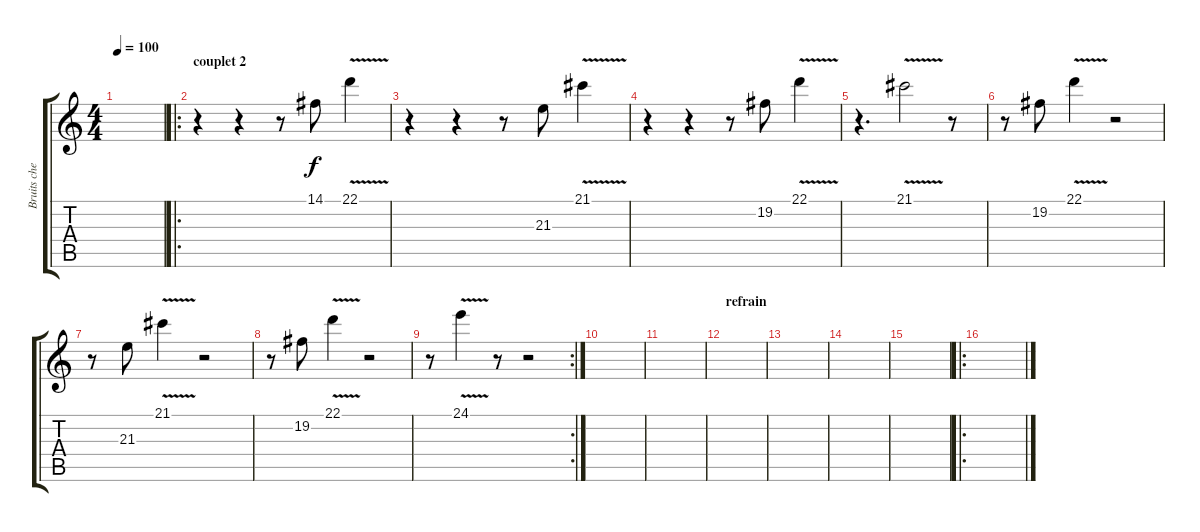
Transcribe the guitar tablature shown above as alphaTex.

\track ("Bruits chelous" "Bruits che") {instrument tangoaccordion}
\staff {score tabs}
\tuning (E4 B3 G3 B2 Gb2 B1) {hide}
\ts (4 4)
\tempo 100
\clef g2
\ks c
|
\ro
\section ("" "couplet 2")
r.4 r.4 r.8 14.1.8 22.1{v}.4 |
r.4 r.4 r.8 21.3.8 21.1{v}.4 |
r.4 r.4 r.8 19.2.8 22.1{v}.4 |
r.4{d} 21.1{v}.2 r.8 |
r.8 19.2.8 22.1{v}.4 r.2 |
r.8 21.3.8 21.1{v}.4 r.2 |
r.8 19.2.8 22.1{v}.4 r.2 |
\rc 2
r.8 24.1{v}.4 r.8 r.2 |
|
|
\section ("" "refrain")
|
|
|
|
\ro
